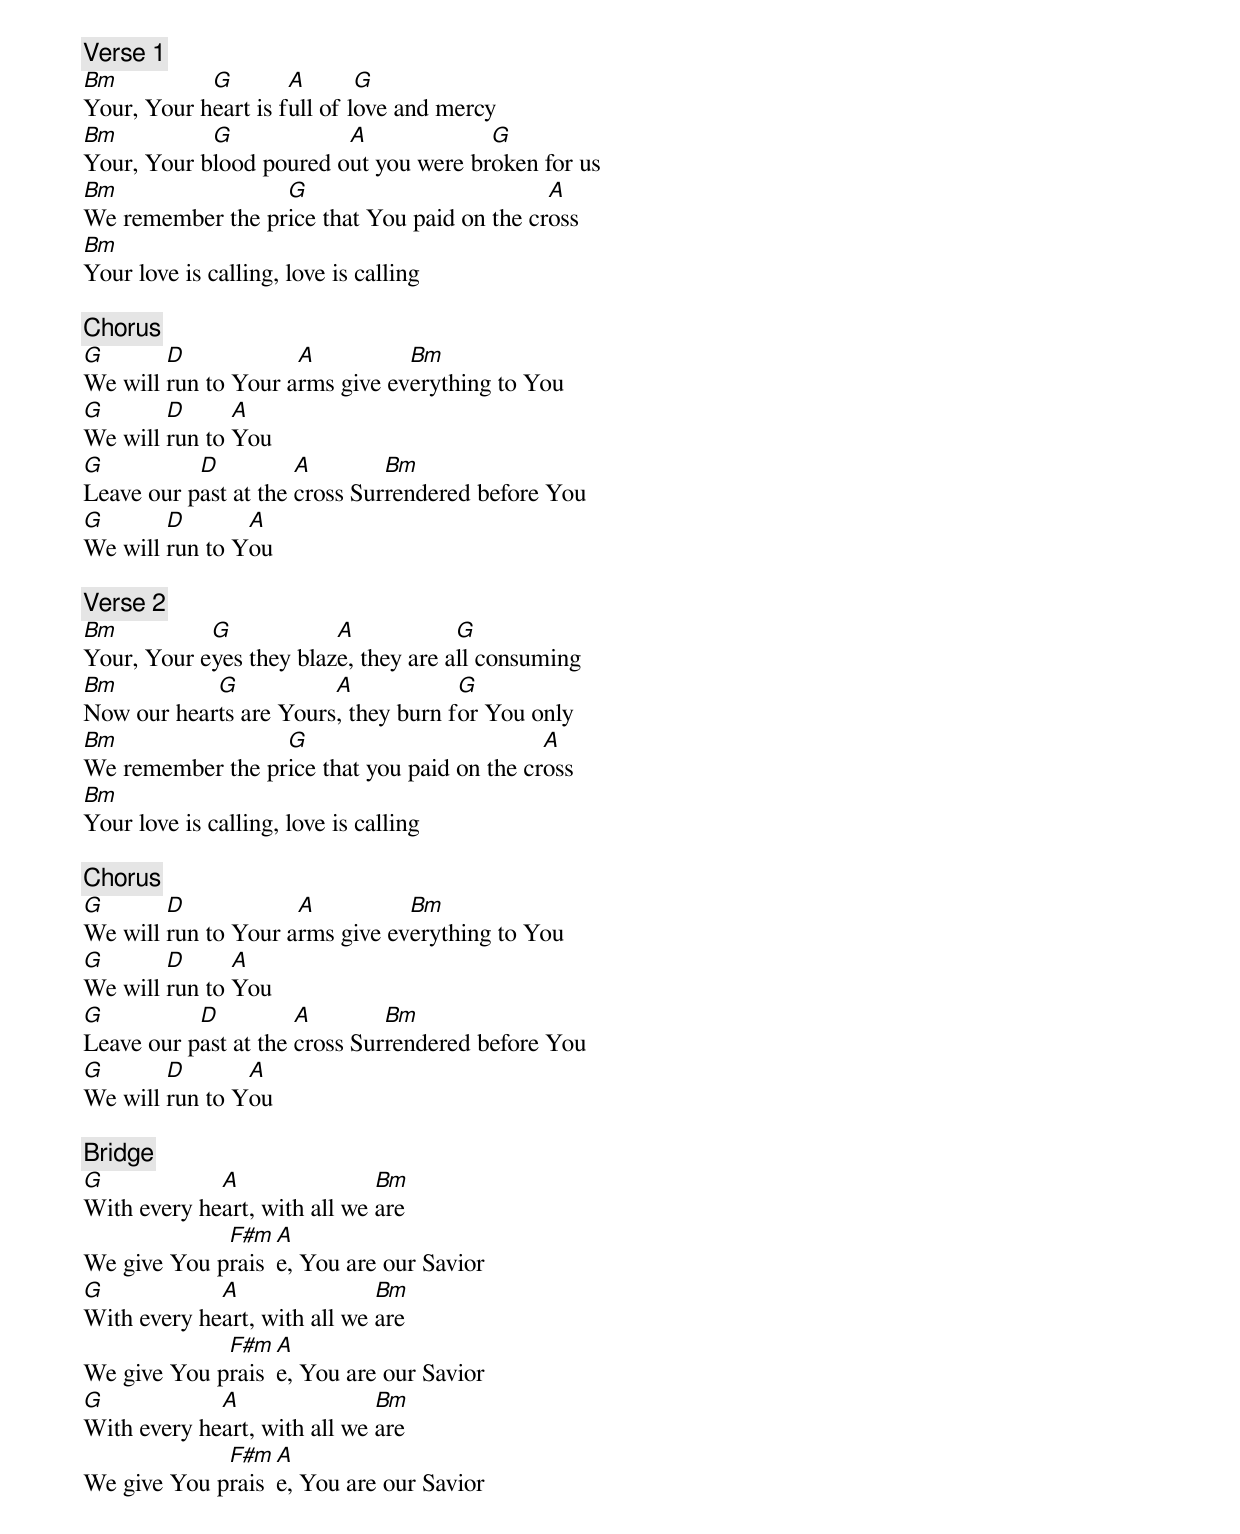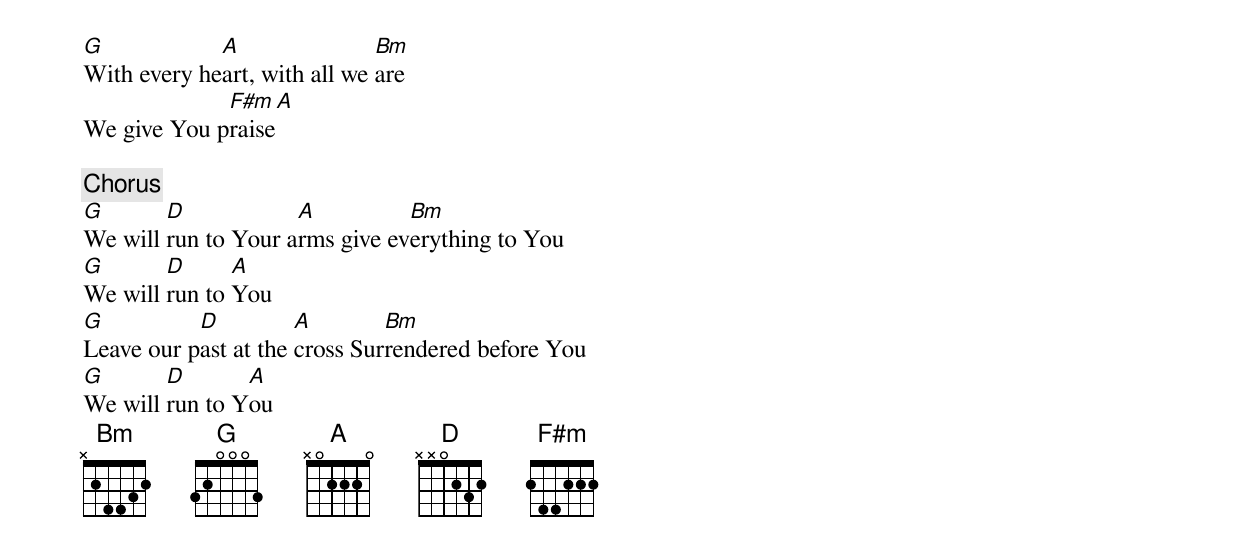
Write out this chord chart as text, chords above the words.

[Verse 1]
Bm          G        A       G
Your, Your heart is full of love and mercy
Bm          G            A             G
Your, Your blood poured out you were broken for us
Bm                G                          A
We remember the price that You paid on the cross
Bm
Your love is calling, love is calling

[Chorus]
G       D            A          Bm
We will run to Your arms give everything to You
G       D      A
We will run to You
G          D          A        Bm
Leave our past at the cross Surrendered before You
G       D       A
We will run to You

[Verse 2]
Bm          G            A            G
Your, Your eyes they blaze, they are all consuming
Bm          G           A            G
Now our hearts are Yours, they burn for You only
Bm                G                          A
We remember the price that you paid on the cross
Bm
Your love is calling, love is calling

[Chorus]
G       D            A          Bm
We will run to Your arms give everything to You
G       D      A
We will run to You
G          D          A        Bm
Leave our past at the cross Surrendered before You
G       D       A
We will run to You

[Bridge]
G            A                Bm
With every heart, with all we are
             F#m A
We give You praise, You are our Savior
G            A                Bm
With every heart, with all we are
             F#m A
We give You praise, You are our Savior
G            A                Bm
With every heart, with all we are
             F#m A
We give You praise, You are our Savior
G            A                Bm
With every heart, with all we are
             F#m   A
We give You praise

[Chorus]
G       D            A          Bm
We will run to Your arms give everything to You
G       D      A
We will run to You
G          D          A        Bm
Leave our past at the cross Surrendered before You
G       D       A
We will run to You
